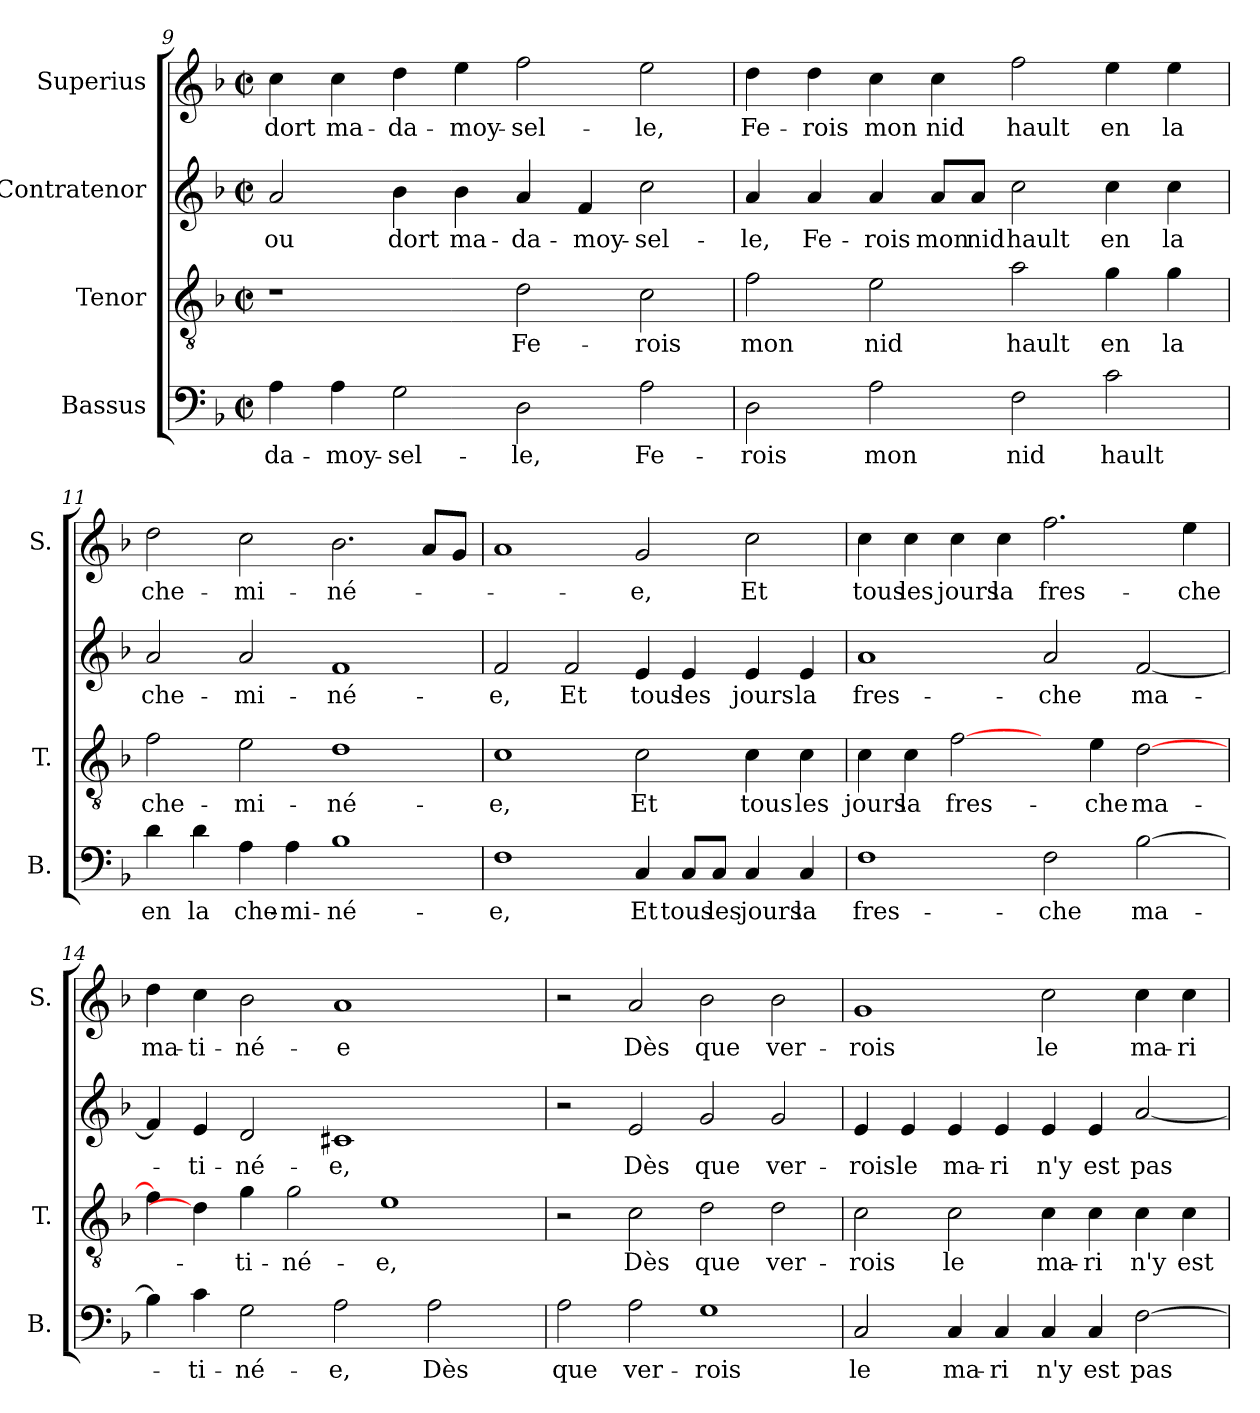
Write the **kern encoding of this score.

**kern	**text	**kern	**text	**kern	**text	**kern	**text
*part4	*part4	*part3	*part3	*part2	*part2	*part1	*part1
*staff4	*staff4	*staff3	*staff3	*staff2	*staff2	*staff1	*staff1
*I"Bassus	*	*I"Tenor	*	*I"Contratenor	*	*I"Superius	*
*I'B.	*	*I'T.	*	*	*	*I'S.	*
*clefF4	*	*clefGv2	*	*clefG2	*	*clefG2	*
*k[b-]	*	*k[b-]	*	*k[b-]	*	*k[b-]	*
*F:	*	*F:	*	*F:	*	*F:	*
*M2/2	*	*M2/2	*	*M2/2	*	*M2/2	*
*met(c|)	*	*met(c|)	*	*met(c|)	*	*met(c|)	*
=9	=9	=9	=9	=9	=9	=9	=9
4A\	da-	1r	.	2a/	ou	4cc\	dort
4A\	-moy-	.	.	.	.	4cc\	ma-
2G\	-sel-	.	.	4b-\	dort	4dd\	-da-
.	.	.	.	4b-\	ma-	4ee\	-moy-
2D\	-le,	2d\	Fe-	4a/	-da-	2ff\	-sel-
.	.	.	.	4f/	-moy-	.	.
2A\	Fe-	2c\	-rois	2cc\	-sel-	2ee\	-le,
=10	=10	=10	=10	=10	=10	=10	=10
2D\	-rois	2f\	mon	4a/	-le,	4dd\	Fe-
.	.	.	.	4a/	Fe-	4dd\	-rois
2A\	mon	2e\	nid	4a/	-rois	4cc\	mon
.	.	.	.	8a/L	mon	4cc\	nid
.	.	.	.	8a/J	nid	.	.
2F\	nid	2a\	hault	2cc\	hault	2ff\	hault
2c\	hault	4g\	en	4cc\	en	4ee\	en
.	.	4g\	la	4cc\	la	4ee\	la
=11	=11	=11	=11	=11	=11	=11	=11
4d\	en	2f\	che-	2a/	che-	2dd\	che-
4d\	la	.	.	.	.	.	.
4A\	che-	2e\	-mi-	2a/	-mi-	2cc\	-mi-
4A\	-mi-	.	.	.	.	.	.
1B-\	-né-	1d\	-né-	1f/	-né-	2.b-\	-né-
.	.	.	.	.	.	8a/L	.
.	.	.	.	.	.	8g/J	.
!!LO:PB:g=z
=12	=12	=12	=12	=12	=12	=12	=12
1F\	-e,	1c\	-e,	2f/	-e,	1a/	.
.	.	.	.	2f/	Et	.	.
4C/	Et	2c\	Et	4e/	tous	2g/	-e,
8C/L	tous	.	.	4e/	les	.	.
8C/J	les	.	.	.	.	.	.
4C/	jours	4c\	tous	4e/	jours	2cc\	Et
4C/	la	4c\	les	4e/	la	.	.
=13	=13	=13	=13	=13	=13	=13	=13
1F\	fres-	4c\	jours	1a/	fres-	4cc\	tous
.	.	4c\	la	.	.	4cc\	les
.	.	[2f\	fres-	.	.	4cc\	jours
.	.	.	.	.	.	4cc\	la
2F\	-che	4ryy	.	2a/	-che	2.ff\	fres-
.	.	4e\	-che	.	.	.	.
[2B-\	ma-	[2d\	ma-	[2f/	ma-	.	.
.	.	.	.	.	.	4ee\	-che
=14	=14	=14	=14	=14	=14	=14	=14
4B-\]	.	4f\]	.	4f/]	.	4dd\	ma-
4c\	-ti-	4d\]	.	4e/	-ti-	4cc\	-ti-
2G\	-né-	4g\	-ti-	2d/	-né-	2b-\	-né-
.	.	2g\	-né-	.	.	.	.
2A\	-e,	.	.	1c#X/	-e,	1a/	-e
.	.	1e\	-e,	.	.	.	.
2A\	Dès	.	.	.	.	.	.
4ryy	.	.	.	4ryy	.	4ryy	.
=15	=15	=15	=15	=15	=15	=15	=15
2A\	que	2r	.	2r	.	2r	.
2A\	ver-	2c\	Dès	2e/	Dès	2a/	Dès
1G\	-rois	2d\	que	2g/	que	2b-\	que
.	.	2d\	ver-	2g/	ver-	2b-\	ver-
!!LO:LB:g=z
=16	=16	=16	=16	=16	=16	=16	=16
2C/	le	2c\	-rois	4e/	-rois	1g/	-rois
.	.	.	.	4e/	le	.	.
4C/	ma-	2c\	le	4e/	ma-	.	.
4C/	-ri	.	.	4e/	-ri	.	.
4C/	n'y	4c\	ma-	4e/	n'y	2cc\	le
4C/	est	4c\	-ri	4e/	est	.	.
[2F\	pas	4c\	n'y	[2a/	pas	4cc\	ma-
.	.	4c\	est	.	.	4cc\	-ri
=	=	=	=	=	=	=	=
*-	*-	*-	*-	*-	*-	*-	*-
